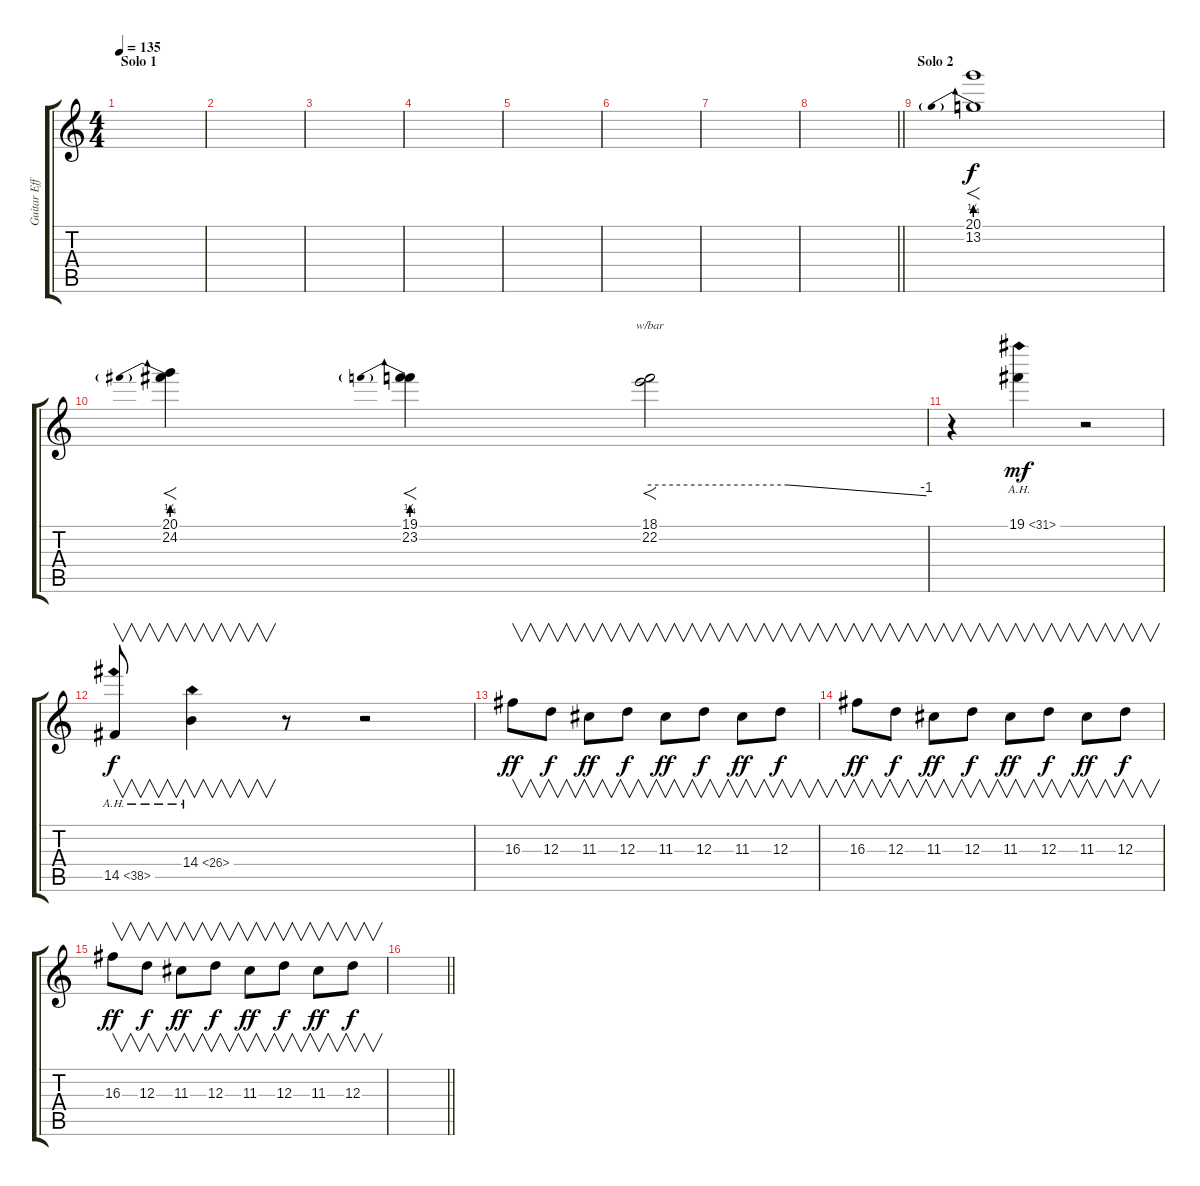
\track ("Guitar Effects" "Guitar Eff") {instrument overdrivenguitar}
\staff {score tabs}
\tuning (B3 Gb3 D3 A2 E2 B1) {hide}
\ts (4 4)
\section ("" "Solo 1")
\tempo 135
\clef g2
\ks c
|
|
|
|
|
|
|
\barLineRight lightlight
|
\section ("" "Solo 2")
(20.1 13.2{be (prebend 0 1 60 1)}).1{f dy f} |
(20.1 24.2{be (prebend 0 1 60 1)}).4{f} (19.1 23.2{be (prebend 0 1 60 1)}).4{f} (18.1 22.2).2{f tbe (custom default 0 0 30 0 60 -4)} |
r.4 19.1{ah 12}.4{dy mf} r.2 |
14.5{ah 24}.8{v dy f} 14.4{ah 12}.4{v} r.8 r.2 |
16.3.8{v dy ff} 12.3.8{v dy f} 11.3.8{v dy ff} 12.3.8{v dy f} 11.3.8{v dy ff} 12.3.8{v dy f} 11.3.8{v dy ff} 12.3.8{v dy f} |
16.3.8{v dy ff} 12.3.8{v dy f} 11.3.8{v dy ff} 12.3.8{v dy f} 11.3.8{v dy ff} 12.3.8{v dy f} 11.3.8{v dy ff} 12.3.8{v dy f} |
16.3.8{v dy ff} 12.3.8{v dy f} 11.3.8{v dy ff} 12.3.8{v dy f} 11.3.8{v dy ff} 12.3.8{v dy f} 11.3.8{v dy ff} 12.3.8{v dy f} |
\barLineRight lightlight
